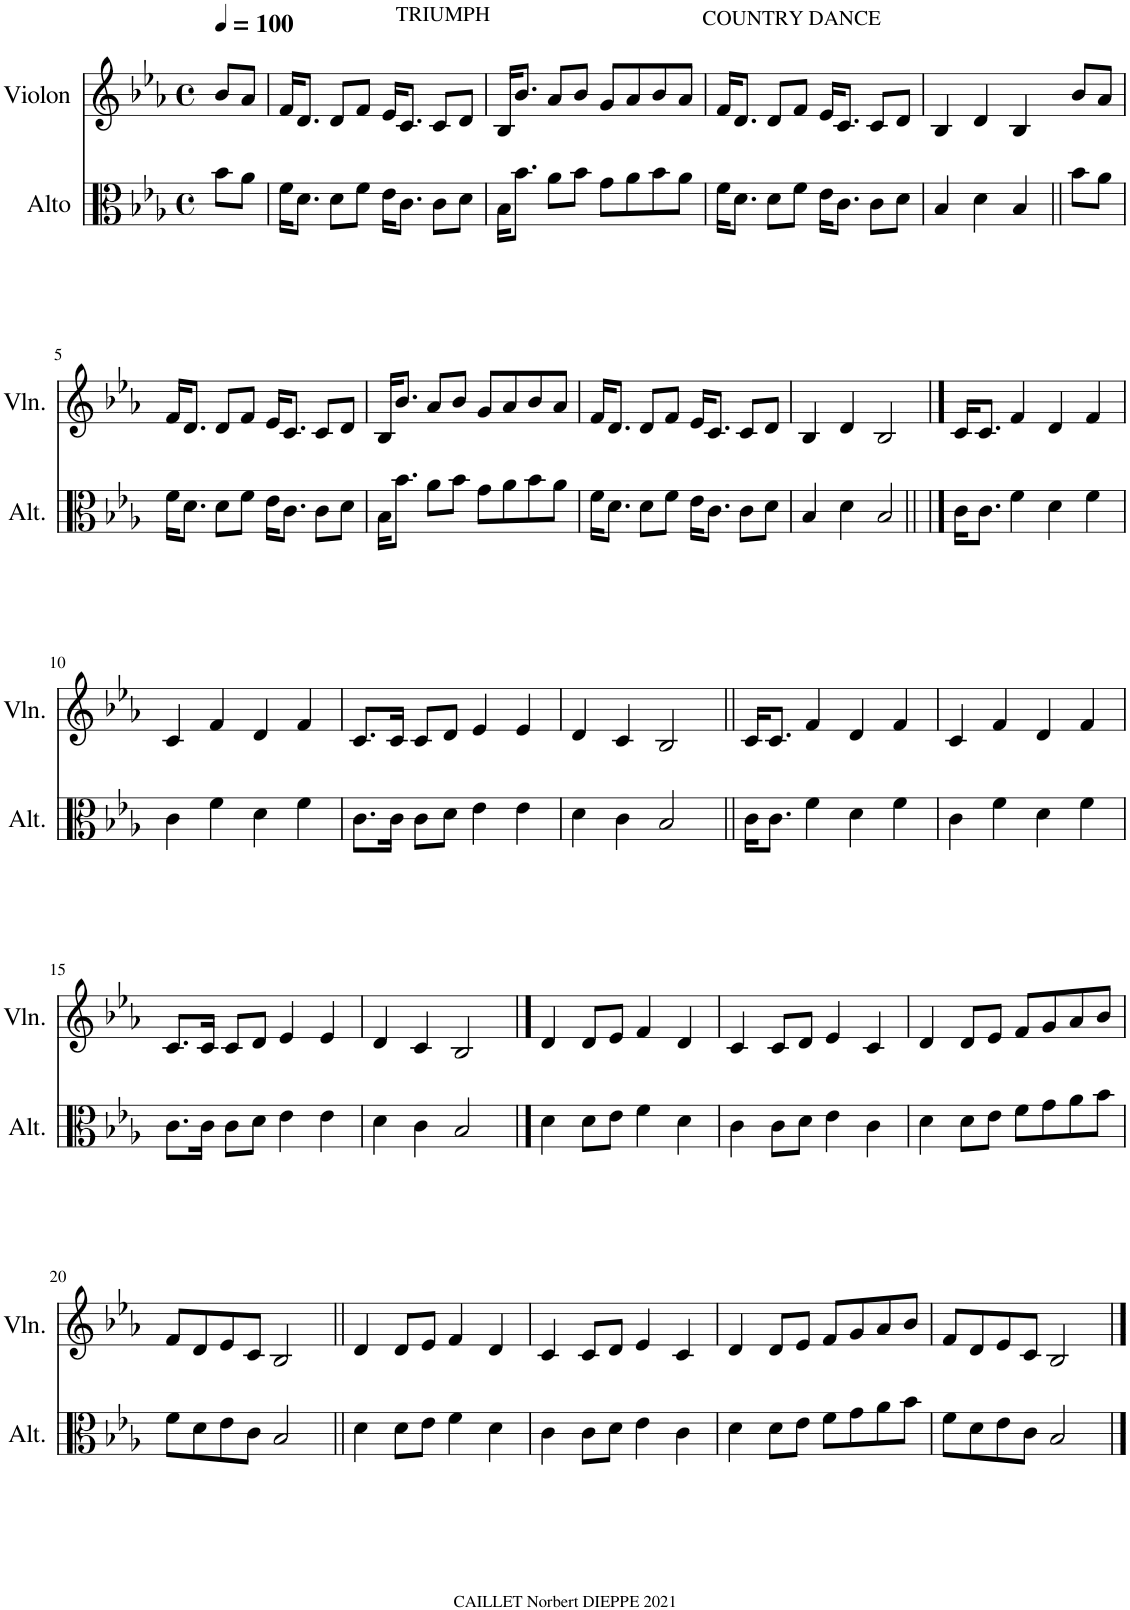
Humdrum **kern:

**kern	**kern
*part2	*part1
*staff2	*staff1
*I"Alto	*I"Violon
*I'Alt.	*I'Vln.
*clefC3	*clefG2
*k[b-e-a-]	*k[b-e-a-]
*M4/4	*M4/4
*met(c)	*met(c)
*MM100	*MM100
=	=
8b-\L	8b-/L
8a-\J	8a-/J
=1	=1
16f\KL	16f/KL
8.d\J	8.d/J
8d\L	8d/L
8f\J	8f/J
16e-\KL	16e-/KL
8.c\J	8.c/J
8c\L	8c/L
8d\J	8d/J
=2	=2
16B-\KL	16B-/KL
!	!LO:TX:a:t=TRIUMPH
8.b-\J	8.b-/J
8a-\L	8a-/L
8b-\J	8b-/J
8g\L	8g/L
8a-\	8a-/
8b-\	8b-/
8a-\J	8a-/J
=3	=3
!	!LO:TX:a:t=COUNTRY DANCE
16f\KL	16f/KL
8.d\J	8.d/J
8d\L	8d/L
8f\J	8f/J
16e-\KL	16e-/KL
8.c\J	8.c/J
8c\L	8c/L
8d\J	8d/J
=4	=4
4B-/	4B-/
4d\	4d/
4B-/	4B-/
8b-\L	8b-/L
8a-\J	8a-/J
!!LO:LB:g=z
=5	=5
16f\KL	16f/KL
8.d\J	8.d/J
8d\L	8d/L
8f\J	8f/J
16e-\KL	16e-/KL
8.c\J	8.c/J
8c\L	8c/L
8d\J	8d/J
=6	=6
16B-\KL	16B-/KL
8.b-\J	8.b-/J
8a-\L	8a-/L
8b-\J	8b-/J
8g\L	8g/L
8a-\	8a-/
8b-\	8b-/
8a-\J	8a-/J
=7	=7
16f\KL	16f/KL
8.d\J	8.d/J
8d\L	8d/L
8f\J	8f/J
16e-\KL	16e-/KL
8.c\J	8.c/J
8c\L	8c/L
8d\J	8d/J
=8	=8
4B-/	4B-/
4d\	4d/
2B-/	2B-/
==9	==9
16c\KL	16c/KL
8.c\J	8.c/J
4f\	4f/
4d\	4d/
4f\	4f/
!!LO:LB:g=z
=10	=10
4c\	4c/
4f\	4f/
4d\	4d/
4f\	4f/
=11	=11
8.c\L	8.c/L
16c\Jk	16c/Jk
8c\L	8c/L
8d\J	8d/J
4e-\	4e-/
4e-\	4e-/
=12	=12
4d\	4d/
4c\	4c/
2B-/	2B-/
=13||	=13||
16c\KL	16c/KL
8.c\J	8.c/J
4f\	4f/
4d\	4d/
4f\	4f/
=14	=14
4c\	4c/
4f\	4f/
4d\	4d/
4f\	4f/
!!LO:LB:g=z
=15	=15
8.c\L	8.c/L
16c\Jk	16c/Jk
8c\L	8c/L
8d\J	8d/J
4e-\	4e-/
4e-\	4e-/
=16	=16
4d\	4d/
4c\	4c/
2B-/	2B-/
==17	==17
4d\	4d/
8d\L	8d/L
8e-\J	8e-/J
4f\	4f/
4d\	4d/
=18	=18
4c\	4c/
8c\L	8c/L
8d\J	8d/J
4e-\	4e-/
4c\	4c/
=19	=19
4d\	4d/
8d\L	8d/L
8e-\J	8e-/J
8f\L	8f/L
8g\	8g/
8a-\	8a-/
8b-\J	8b-/J
!!LO:LB:g=z
=20	=20
8f\L	8f/L
8d\	8d/
8e-\	8e-/
8c\J	8c/J
2B-/	2B-/
=21||	=21||
4d\	4d/
8d\L	8d/L
8e-\J	8e-/J
4f\	4f/
4d\	4d/
=22	=22
4c\	4c/
8c\L	8c/L
8d\J	8d/J
4e-\	4e-/
4c\	4c/
=23	=23
4d\	4d/
8d\L	8d/L
8e-\J	8e-/J
8f\L	8f/L
8g\	8g/
8a-\	8a-/
8b-\J	8b-/J
=24	=24
8f\L	8f/L
8d\	8d/
8e-\	8e-/
8c\J	8c/J
2B-/	2B-/
==	==
*-	*-
